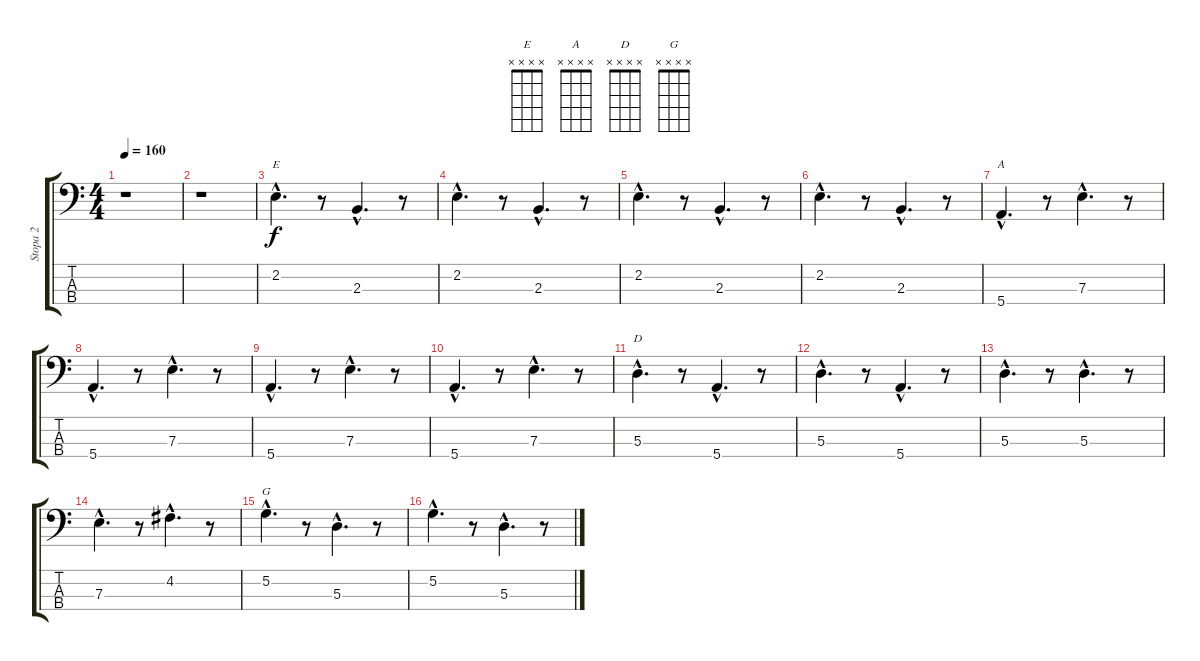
\track ("Stopa 2" "Stopa 2") {instrument acousticbass}
\staff {score tabs}
\tuning (G2 D2 A1 E1) {hide}
\chord ("E" x x x x)
\chord ("A" x x x x)
\chord ("D" x x x x)
\chord ("G" x x x x)
\ts (4 4)
\tempo 160
\clef f4
\ks c
r.1{dy f instrument acousticbass} |
r.1 |
2.2{hac}.4{d ch "E"} r.8 2.3{hac}.4{d} r.8 |
2.2{hac}.4{d} r.8 2.3{hac}.4{d} r.8 |
2.2{hac}.4{d} r.8 2.3{hac}.4{d} r.8 |
2.2{hac}.4{d} r.8 2.3{hac}.4{d} r.8 |
5.4{hac}.4{d ch "A"} r.8 7.3{hac}.4{d} r.8 |
5.4{hac}.4{d} r.8 7.3{hac}.4{d} r.8 |
5.4{hac}.4{d} r.8 7.3{hac}.4{d} r.8 |
5.4{hac}.4{d} r.8 7.3{hac}.4{d} r.8 |
5.3{hac}.4{d ch "D"} r.8 5.4{hac}.4{d} r.8 |
5.3{hac}.4{d} r.8 5.4{hac}.4{d} r.8 |
5.3{hac}.4{d} r.8 5.3{hac}.4{d} r.8 |
7.3{hac}.4{d} r.8 4.2{hac}.4{d} r.8 |
5.2{hac}.4{d ch "G"} r.8 5.3{hac}.4{d} r.8 |
5.2{hac}.4{d} r.8 5.3{hac}.4{d} r.8
